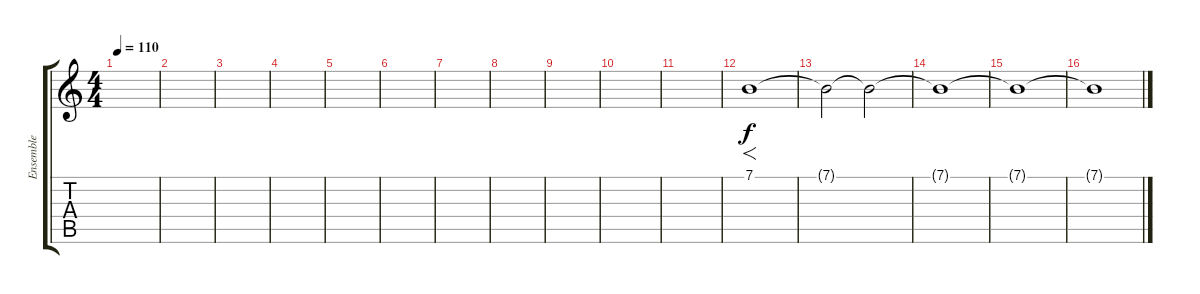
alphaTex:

\track ("Ensemble" "Ensemble") {instrument stringensemble2}
\staff {score tabs}
\tuning (E4 B3 G3 D3 A2 E2) {hide}
\ts (4 4)
\tempo 110
\clef g2
\ks c
|
|
|
|
|
|
|
|
|
|
|
7.1.1{f} |
7.1{t}.2 7.1{t}.2{volume 9} |
7.1{t}.1 |
7.1{t}.1 |
7.1{t}.1
